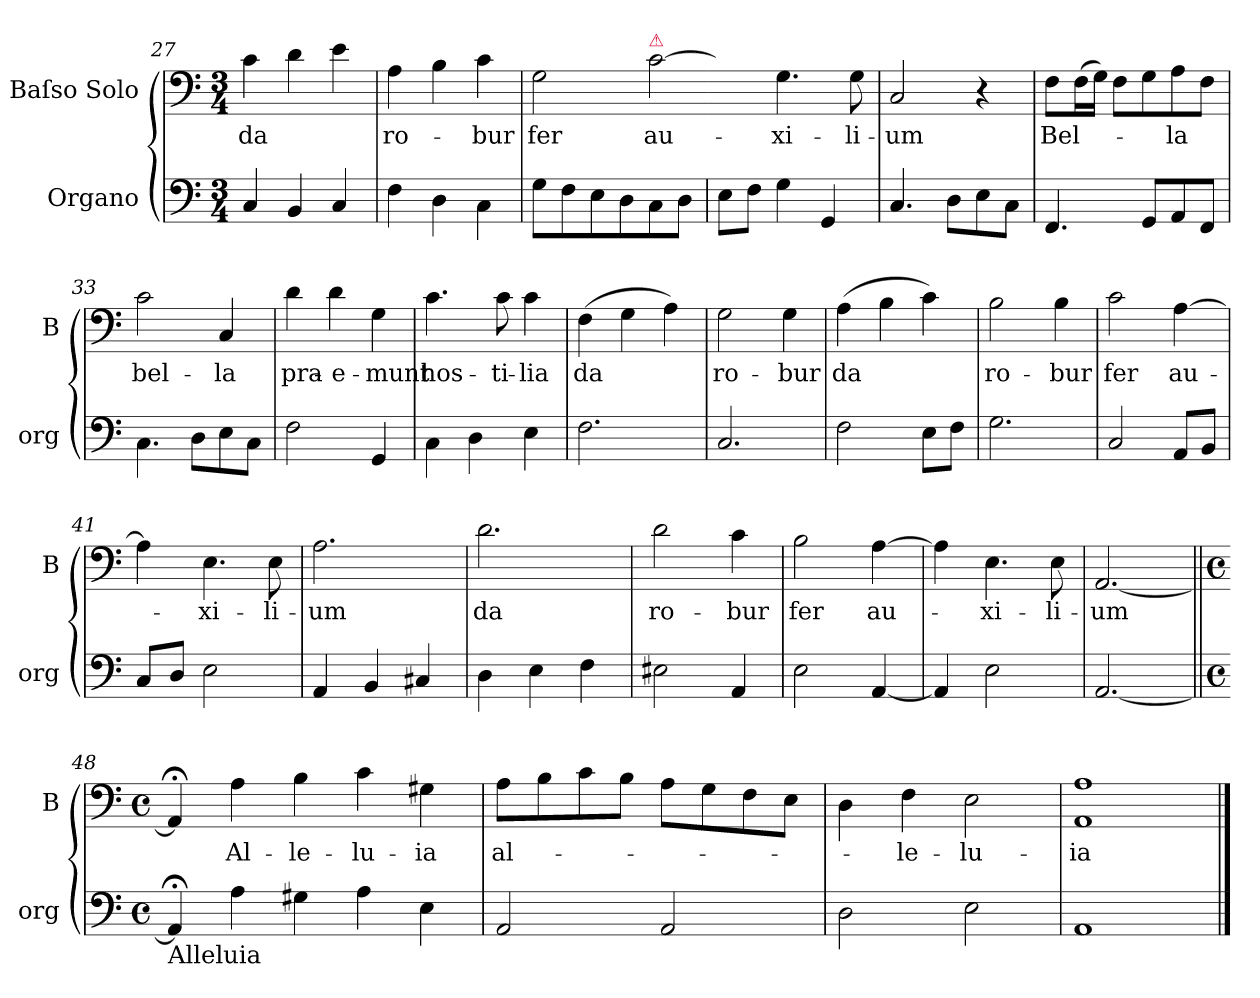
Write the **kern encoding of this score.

**kern	**kern	**text
*part2	*part1	*part1
*staff2	*staff1	*staff1
*I"Organo	*I"Baſso Solo	*
*I'org	*I'B	*
*clefF4	*clefF4	*
*k[]	*k[]	*
*M3/4	*M3/4	*
=27	=27	=27
4C/	4c\	da
4BB/	4d\	.
4C/	4e\	.
=28	=28	=28
4F\	4A\	ro-
4D\	4B\	.
4C\	4c\	-bur
=29	=29	=29
8G\L	2G\	fer
8F\	.	.
8E\	.	.
8D\	.	.
!	!LO:TX:a:color=crimson:t=⚠	!
!	!LO:N:vis=2	!
8C\	[4c\	au-
8D\J	.	.
=30	=30-	=30-
8E\L	4c\yy]	.
8F\J	.	.
4G\	4.G\	-xi-
4GG/	.	.
.	8G\	-li-
=31	=31	=31
4.C/	2C/	-um
8D\L	.	.
8E\	4r	.
8C\J	.	.
=32	=32	=32
4.FF/	8F\L	Bel-
.	(16F\L	.
.	16G\JJ)	.
.	8F\L	.
8GG/L	8G\	.
8AA/	8A\	-la
8FF/J	8F\J	.
=33	=33	=33
4.C\	2c\	bel-
8D\L	.	.
8E\	4C/	-la
8C\J	.	.
=34	=34	=34
2F\	4d\	pra-
.	4d\	-e-
4GG/	4G\	-munt
=35	=35	=35
4C\	4.c\	hos-
4D\	.	.
.	8c\	-ti-
4E\	4c\	-lia
=36	=36	=36
2.F\	(4F\	da
.	4G\	.
.	4A\)	.
=37	=37	=37
2.C/	2G\	ro-
.	4G\	-bur
=38	=38	=38
2F\	(4A\	da
.	4B\	.
8E\L	4c\)	.
8F\J	.	.
=39	=39	=39
2.G\	2B\	ro-
.	4B\	-bur
=40	=40	=40
2C/	2c\	fer
8AA/L	[4A\	au-
8BB/J	.	.
=41	=41	=41
8C/L	4A\]	.
8D/J	.	.
2E\	4.E\	-xi-
.	8E\	-li-
=42	=42	=42
4AA/	2.A\	-um
4BB/	.	.
4C#X/	.	.
=43	=43	=43
4D\	2.d\	da
4E\	.	.
4F\	.	.
=44	=44	=44
2E#X\	2d\	ro-
4AA/	4c\	-bur
=45	=45	=45
2E\	2B\	fer
[4AA/	[4A\	au-
=46	=46	=46
4AA/]	4A\]	.
2E\	4.E\	-xi-
.	8E\	-li-
=47	=47	=47
[2.AA	[2.AA	-um
=48||	=48||	=48||
*M4/4	*M4/4	*
*met(c)	*met(c)	*
!LO:TX:b:t=Alleluia	!	!
4AA;<]	4AA;<]	.
4A\	4A\	Al-
4G#X\	4B\	-le-
4A\	4c\	-lu-
4E\	4G#X\	-ia
=49	=49	=49
2AA/	8A\L	al-
.	8B\	.
.	8c\	.
.	8B\J	.
2AA/	8A\L	.
.	8G\	.
.	8F\	.
.	8E\J	.
=50	=50	=50
2D\	4D\	.
.	4F\	-le-
2E\	2E\	-lu-
=51	=51	=51
1AA	1AA 1A	-ia
==	==	==
*-	*-	*-
